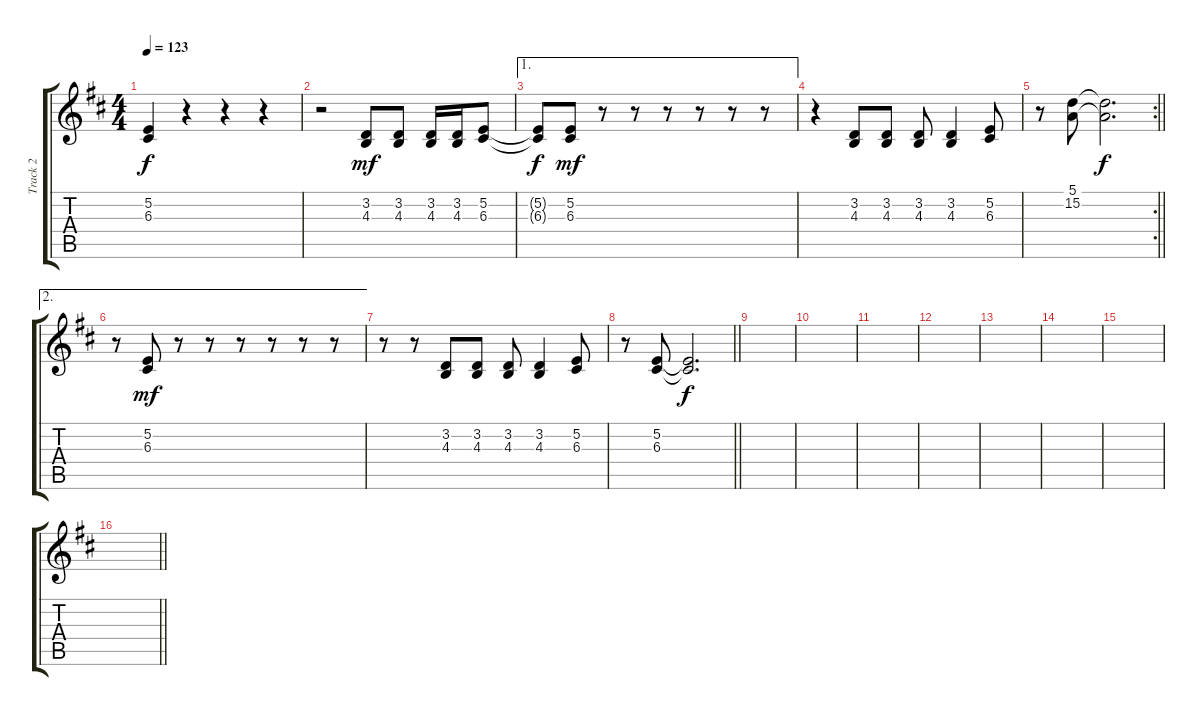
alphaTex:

\track ("Track 2" "Track 2") {instrument tenorsax}
\staff {score tabs}
\tuning (E4 B3 G3 D3 A2 E2) {hide}
\ts (4 4)
\tempo 123
\clef g2
\ks d
(5.2{t} 6.3{t}).4{dy f} r.4 r.4 r.4 |
r.2 (3.2 4.3).8{dy mf} (3.2 4.3).8 (3.2 4.3).16 (3.2 4.3).16 (5.2 6.3).8 |
\ae 1
(5.2{t} 6.3{t}).8{dy f} (5.2 6.3).8{dy mf} r.8 r.8 r.8 r.8 r.8 r.8 |
r.4 (3.2 4.3).8 (3.2 4.3).8 (3.2 4.3).8 (3.2 4.3).4 (5.2 6.3).8 |
\rc 2
\barLineRight lightlight
r.8 (5.1 15.2).8 (5.1{t} 15.2{t}).2{d dy f} |
\ae 2
r.8 (5.2 6.3).8{dy mf} r.8 r.8 r.8 r.8 r.8 r.8 |
r.8 r.8 (3.2 4.3).8 (3.2 4.3).8 (3.2 4.3).8 (3.2 4.3).4 (5.2 6.3).8 |
\barLineRight lightlight
r.8 (5.2 6.3).8 (5.2{t} 6.3{t}).2{d dy f} |
|
|
|
|
|
|
|
\barLineRight lightlight
